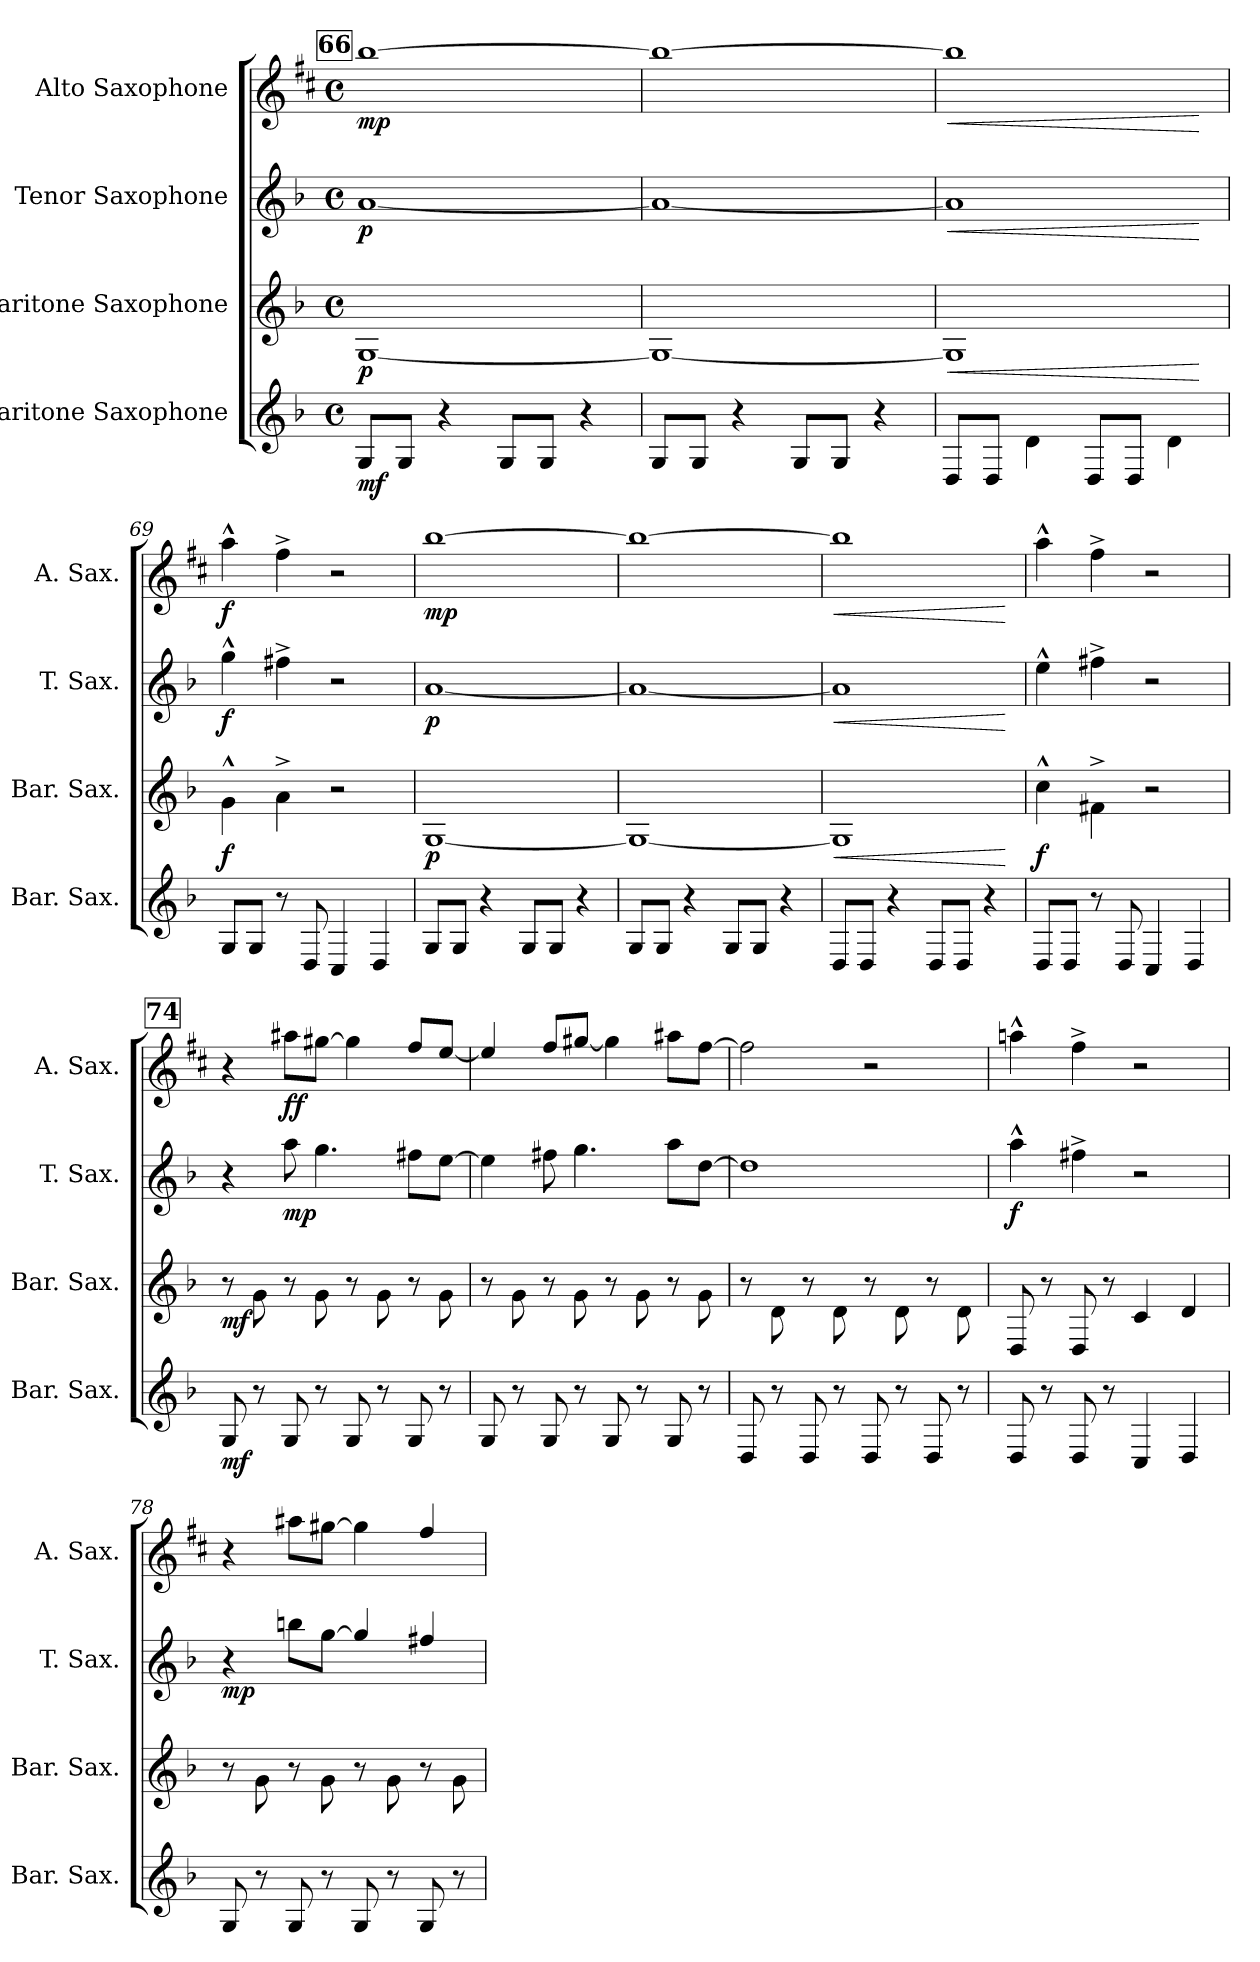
**kern	**dynam	**kern	**dynam	**kern	**dynam	**kern	**dynam
*part4	*part4	*part3	*part3	*part2	*part2	*part1	*part1
*staff4	*staff4	*staff3	*staff3	*staff2	*staff2	*staff1	*staff1
*I"Baritone Saxophone	*	*I"Baritone Saxophone	*	*I"Tenor Saxophone	*	*I"Alto Saxophone	*
*I'Bar. Sax.	*	*I'Bar. Sax.	*	*I'T. Sax.	*	*I'A. Sax.	*
*clefG2	*	*clefG2	*	*clefG2	*	*clefG2	*
*ITrd12c21	*	*ITrd12c21	*	*ITrd8c14	*	*ITrd5c9	*
*k[b-]	*	*k[b-]	*	*k[b-]	*	*k[b-]	*
*M4/4	*	*M4/4	*	*M4/4	*	*M4/4	*
*met(c)	*	*met(c)	*	*met(c)	*	*met(c)	*
!!LO:REH:place=s1:a:B:fs=14:t=66
=66	=66	=66	=66	=66	=66	=66	=66
!	!LO:DY:b	!	!LO:DY:b	!	!LO:DY:b	!	!LO:DY:b
8GG/L	mf	[1GG	p	[1A	p	[1dd	mp
8GG/J	.	.	.	.	.	.	.
4r	.	.	.	.	.	.	.
8GG/L	.	.	.	.	.	.	.
8GG/J	.	.	.	.	.	.	.
4r	.	.	.	.	.	.	.
=67	=67	=67	=67	=67	=67	=67	=67
8GG/L	.	1GG_	.	1A_	.	1dd_	.
8GG/J	.	.	.	.	.	.	.
4r	.	.	.	.	.	.	.
8GG/L	.	.	.	.	.	.	.
8GG/J	.	.	.	.	.	.	.
4r	.	.	.	.	.	.	.
=68	=68	=68	=68	=68	=68	=68	=68
!	!	!	!LO:HP:b	!	!LO:HP:b	!	!LO:HP:b
8DD/L	.	1GG]	<	1A]	<	1dd]	<
8DD/J	.	.	.	.	.	.	.
4D\	.	.	.	.	.	.	.
8DD/L	.	.	.	.	.	.	.
8DD/J	.	.	.	.	.	.	.
4D\	.	.	.	.	.	.	.
.	.	.	[	.	[	.	[
=69	=69	=69	=69	=69	=69	=69	=69
!	!	!	!LO:DY:b	!	!LO:DY:b	!	!LO:DY:b
8GG/L	.	4G^^\	f	4g^^\	f	4cc^^\	f
8GG/J	.	.	.	.	.	.	.
8r	.	4A^\	.	4f#X^\	.	4a^\	.
8DD/	.	.	.	.	.	.	.
4CC/	.	2r	.	2r	.	2r	.
4DD/	.	.	.	.	.	.	.
=70	=70	=70	=70	=70	=70	=70	=70
!	!	!	!LO:DY:b	!	!LO:DY:b	!	!LO:DY:b
8GG/L	.	[1GG	p	[1A	p	[1dd	mp
8GG/J	.	.	.	.	.	.	.
4r	.	.	.	.	.	.	.
8GG/L	.	.	.	.	.	.	.
8GG/J	.	.	.	.	.	.	.
4r	.	.	.	.	.	.	.
!!LO:PB:g=z
=71	=71	=71	=71	=71	=71	=71	=71
8GG/L	.	1GG_	.	1A_	.	1dd_	.
8GG/J	.	.	.	.	.	.	.
4r	.	.	.	.	.	.	.
8GG/L	.	.	.	.	.	.	.
8GG/J	.	.	.	.	.	.	.
4r	.	.	.	.	.	.	.
=72	=72	=72	=72	=72	=72	=72	=72
!	!	!	!LO:HP:b	!	!LO:HP:b	!	!LO:HP:b
8DD/L	.	1GG]	<	1A]	<	1dd]	<
8DD/J	.	.	.	.	.	.	.
4r	.	.	.	.	.	.	.
8DD/L	.	.	.	.	.	.	.
8DD/J	.	.	.	.	.	.	.
4r	.	.	.	.	.	.	.
.	.	.	[	.	[	.	[
=73	=73	=73	=73	=73	=73	=73	=73
!	!	!	!LO:DY:b	!	!	!	!
8DD/L	.	4c^^\	f	4e^^\	.	4cc^^\	.
8DD/J	.	.	.	.	.	.	.
8r	.	4F#X^\	.	4f#X^\	.	4a^\	.
8DD/	.	.	.	.	.	.	.
4CC/	.	2r	.	2r	.	2r	.
4DD/	.	.	.	.	.	.	.
!!LO:REH:place=s1:a:B:fs=14:t=74
=74	=74	=74	=74	=74	=74	=74	=74
!	!LO:DY:b	!	!LO:DY:b	!	!	!	!
8GG/	mf	8r	mf	4r	.	4r	.
8r	.	8G\	.	.	.	.	.
!	!	!	!	!	!LO:DY:b	!	!LO:DY:b
8GG/	.	8r	.	8a\	mp	8cc#X\L	ff
8r	.	8G\	.	4.g\	.	[8bn\J	.
8GG/	.	8r	.	.	.	4b\]	.
8r	.	8G\	.	.	.	.	.
8GG/	.	8r	.	8f#X\L	.	8a/L	.
8r	.	8G\	.	[8e\J	.	[8g/J	.
!!LO:LB:g=z
=75	=75	=75	=75	=75	=75	=75	=75
8GG/	.	8r	.	4e\]	.	4g/]	.
8r	.	8G\	.	.	.	.	.
8GG/	.	8r	.	8f#X\	.	8a/L	.
8r	.	8G\	.	4.g\	.	[8bn/J	.
8GG/	.	8r	.	.	.	4b\]	.
8r	.	8G\	.	.	.	.	.
8GG/	.	8r	.	8a\L	.	8cc#X\L	.
8r	.	8G\	.	[8d\J	.	[8a\J	.
=76	=76	=76	=76	=76	=76	=76	=76
8DD/	.	8r	.	1d]	.	2a\]	.
8r	.	8D\	.	.	.	.	.
8DD/	.	8r	.	.	.	.	.
8r	.	8D\	.	.	.	.	.
8DD/	.	8r	.	.	.	2r	.
8r	.	8D\	.	.	.	.	.
8DD/	.	8r	.	.	.	.	.
8r	.	8D\	.	.	.	.	.
=77	=77	=77	=77	=77	=77	=77	=77
!	!	!	!	!	!LO:DY:b	!	!
8DD/	.	8DD/	.	4a^^\	f	4ccn^^\	.
8r	.	8r	.	.	.	.	.
8DD/	.	8DD/	.	4f#X^\	.	4a^\	.
8r	.	8r	.	.	.	.	.
4CC/	.	4C/	.	2r	.	2r	.
4DD/	.	4D/	.	.	.	.	.
=78	=78	=78	=78	=78	=78	=78	=78
!	!	!	!	!	!LO:DY:b	!	!
8GG/	.	8r	.	4r	mp	4r	.
8r	.	8G\	.	.	.	.	.
8GG/	.	8r	.	8bn\L	.	8cc#X\L	.
8r	.	8G\	.	[8g\J	.	[8bn\J	.
8GG/	.	8r	.	4g/]	.	4b\]	.
8r	.	8G\	.	.	.	.	.
8GG/	.	8r	.	4f#X/	.	4a/	.
8r	.	8G\	.	.	.	.	.
=	=	=	=	=	=	=	=
*-	*-	*-	*-	*-	*-	*-	*-
